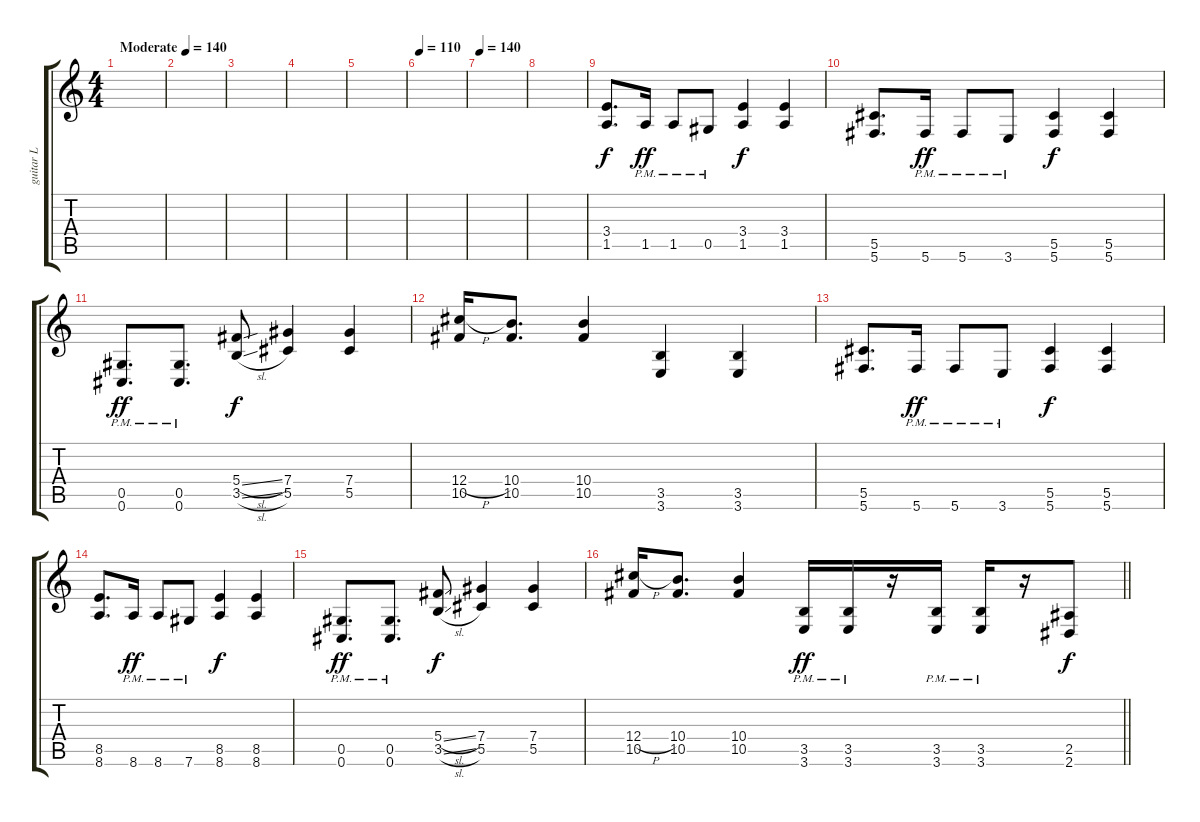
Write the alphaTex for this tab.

\track ("guitar L" "guitar L") {instrument overdrivenguitar}
\staff {score tabs}
\tuning (Eb4 Bb3 Gb3 Db3 Ab2 Db2) {hide}
\ts (4 4)
\tempo (140 "Moderate")
\tempo 128
\tempo (140 "Moderate")
\clef g2
\ks c
|
|
|
|
|
\tempo 110
|
\tempo 140
|
|
(3.4 1.5).8{d} 1.5{pm}.16{dy ff} 1.5{pm}.8 0.5{pm}.8 (3.4 1.5).4{dy f} (3.4 1.5).4 |
(5.5 5.6).8{d} 5.6{pm}.16{dy ff} 5.6{pm}.8 3.6{pm}.8 (5.5 5.6).4{dy f} (5.5 5.6).4 |
(0.5{pm} 0.6{pm}).8{d dy ff} (0.5{pm} 0.6{pm}).8{d} (5.4{sl} 3.5{sl}).8{dy f} (7.4 5.5).4 (7.4 5.5).4 |
(12.4{h} 10.5).16 (10.4 10.5).8{d} (10.4 10.5).4 (3.5 3.6).4 (3.5 3.6).4 |
(5.5 5.6).8{d} 5.6{pm}.16{dy ff} 5.6{pm}.8 3.6{pm}.8 (5.5 5.6).4{dy f} (5.5 5.6).4 |
(8.5 8.6).8{d} 8.6{pm}.16{dy ff} 8.6{pm}.8 7.6{pm}.8 (8.5 8.6).4{dy f} (8.5 8.6).4 |
(0.5{pm} 0.6{pm}).8{d dy ff} (0.5{pm} 0.6{pm}).8{d} (5.4{sl} 3.5{sl}).8{dy f} (7.4 5.5).4 (7.4 5.5).4 |
\barLineRight lightlight
(12.4{h} 10.5).16 (10.4 10.5).8{d} (10.4 10.5).4 (3.5{pm} 3.6{pm}).16{dy ff} (3.5{pm} 3.6{pm}).16 r.16 (3.5{pm} 3.6{pm}).16 (3.5{pm} 3.6{pm}).16 r.16 (2.5 2.6).8{dy f}
